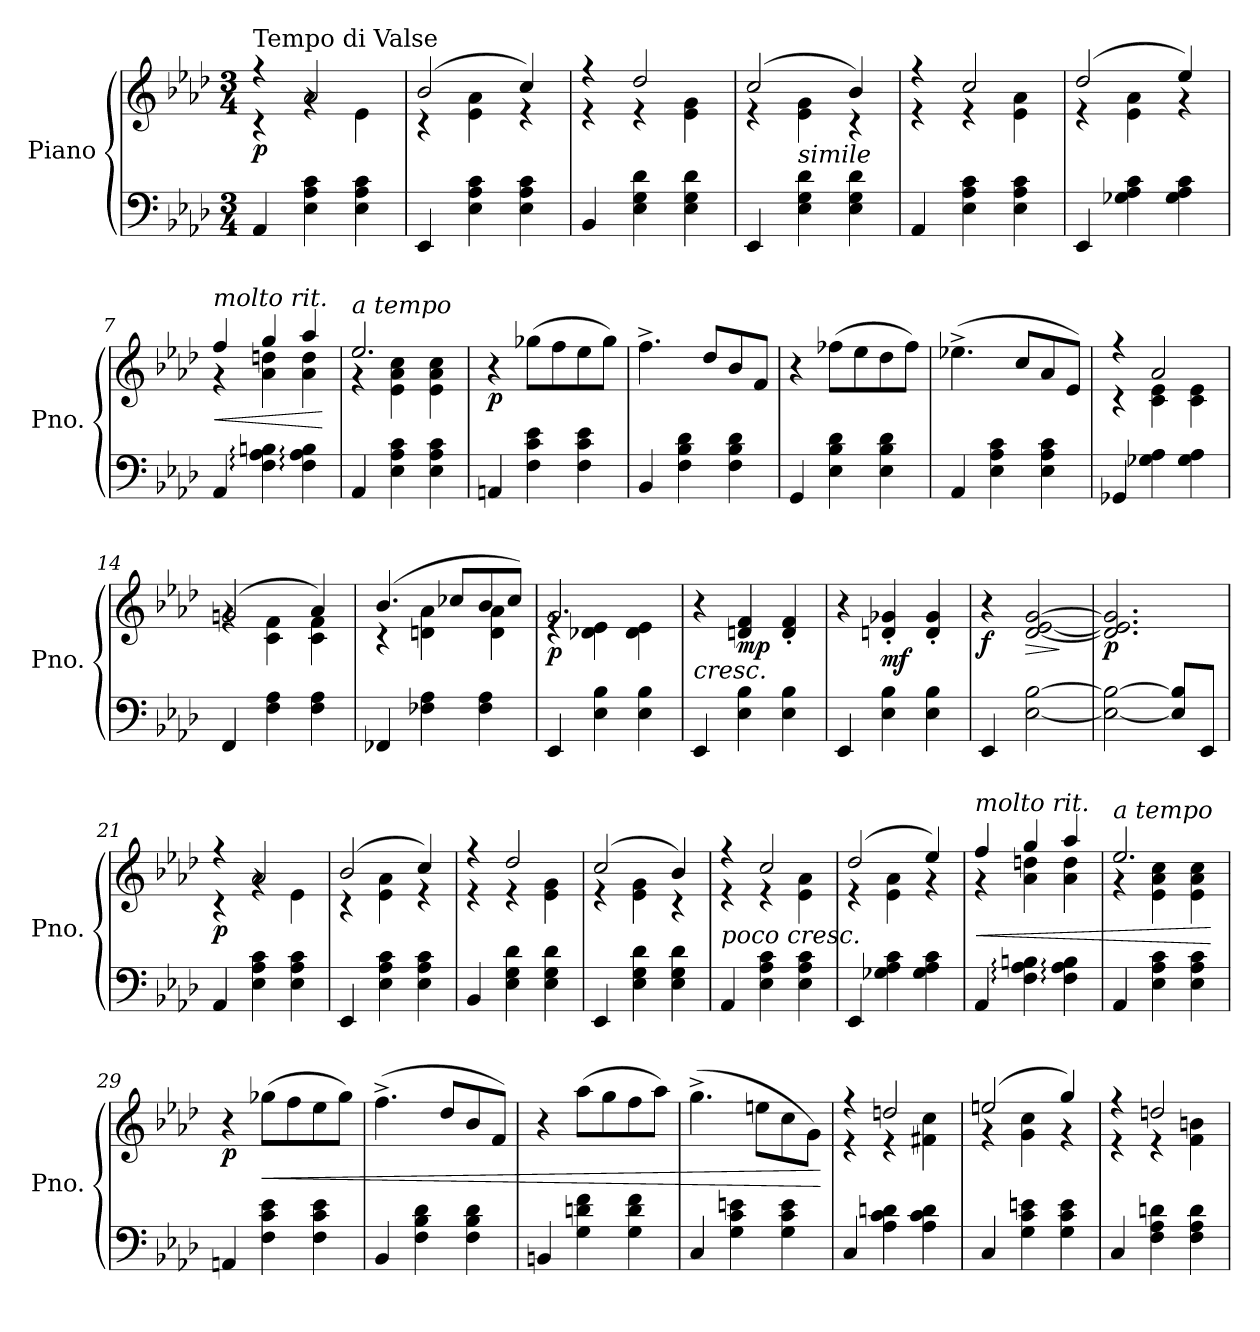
**kern	**kern	**dynam
*part1	*part1	*part1
*staff2	*staff1	*staff1/2
*I"Piano	*	*
*I'Pno.	*	*
*clefF4	*clefG2	*
*k[b-e-a-d-]	*k[b-e-a-d-]	*
*M3/4	*M3/4	*
*MM170	*MM170	*
=1	=1	=1
*	*^	*
!	!LO:TX:a:t=Tempo di Valse	!	!
!	!	!	!LO:DY:b
4AA-/	4r	4r	p
4E-\< 4A-\< 4c\<	2a-/	4rg	.
4E-\ 4A-\ 4c\	.	4e-\	.
=2	=2	=2	=2
4EE-/	(>2b-/	4r	.
4E-\ 4A-\ 4c\	.	4e-\ 4a-\	.
4E-\ 4A-\ 4c\	4cc/)	4r	.
=3	=3	=3	=3
4BB-/	4r	4r	.
4E-\ 4G\ 4d-\	2dd-/	4r	.
4E-\ 4G\ 4d-\	.	4e-\ 4g\	.
=4	=4	=4	=4
4EE-/	(>2cc/	4r	.
!	!	!LO:TX:b:i:t=simile	!
4E-\ 4G\ 4d-\	.	4e-\ 4g\	.
4E-\ 4G\ 4d-\	4b-/)	4r	.
=5	=5	=5	=5
4AA-/	4r	4r	.
4E-\< 4A-\< 4c\<	2cc/	4r	.
4E-\ 4A-\ 4c\	.	4e-\ 4a-\	.
=6	=6	=6	=6
4EE-/	(>2dd-/	4r	.
4G-X\< 4A-\< 4c\<	.	4e-\ 4a-\	.
4G-\ 4A-\ 4c\	4ee-/)	4r	.
!!LO:LB:g=z	!!
=7	=7	=7	=7
!	!LO:TX:a:i:t=molto rit.	!	!
!	!	!	!LO:HP:b
4AA-/	4ff/	4r	<
*	*MM158	*	*
4F\:< 4A-\:< 4Bn\:<	4gg/	4a-\: 4ddn\:	.
*	*MM153	*	*
4F\: 4A-\: 4B\:	4aa-/	4a-\: 4dd\:	.
*	*v	*v	*
.	.	[
=8	=8	=8
*	*MM170	*
*	*^	*
!	!LO:TX:a:i:t=a tempo	!	!
4AA-/	2.ee-/	4r	.
4E-\< 4A-\< 4c\<	.	4e-\ 4a-\ 4cc\	.
4E-\ 4A-\ 4c\	.	4e-\ 4a-\ 4cc\	.
=9	=9	=9	=9
!	!	!	!LO:DY:b
*	*v	*v	*
4AAn/	4r	p
4F\< 4c\< 4e-\<	(>8gg-X\L	.
.	8ff\	.
4F\ 4c\ 4e-\	8ee-\	.
.	8gg-\J)	.
=10	=10	=10
4BB-/	4.ff^\	.
4F\< 4B-\< 4d-\<	.	.
.	8dd-/L	.
4F\ 4B-\ 4d-\	8b-/	.
.	8f/J	.
=11	=11	=11
4GG/	4r	.
4E-\< 4B-\< 4d-\<	(>8ff-X\L	.
.	8ee-\	.
4E-\ 4B-\ 4d-\	8dd-\	.
.	8ff-\J)	.
!!LO:PB:g=z
=12	=12	=12
4AA-/	(>4.ee-X^\	.
4E-\< 4A-\< 4c\<	.	.
.	8cc/L	.
4E-\ 4A-\ 4c\	8a-/	.
.	8e-/J)	.
=13	=13	=13
*	*^	*
4GG-X/	4r	4r	.
4G-X\<< 4A-\<<	2a-/	4c\ 4e-\	.
4G-\ 4A-\	.	4c\ 4e-\	.
=14	=14	=14	=14
4FF/	(>2gn/	4rg	.
4F\<< 4A-\<<	.	4c\ 4f\	.
4F\ 4A-\	4a-/)	4c\ 4f\	.
=15	=15	=15	=15
4FF-X/	(>4.b-/	4r	.
4F-X\ 4A-\	.	4dn\ 4a-\	.
.	8cc-X/L	.	.
4F-\ 4A-\	8b-/	4d\ 4a-\	.
.	8cc-/J)	.	.
=16	=16	=16	=16
!	!	!	!LO:DY:b
4EE-/	2.g/	4re	p
4E-\<< 4B-\<<	.	4d-X\ 4e-\	.
4E-\ 4B-\	.	4d-\ 4e-\	.
=17	=17	=17	=17
!	!	!	!LO:HP:b
*	*v	*v	*
4EE-i/	4r	<
!	!	!LO:DY:b
4E-i\ 4B-i\	4dni/ 4fi/	mp
4E-i\ 4B-i\	4di/' 4fi/'	.
!!LO:LB:g=z
=18	=18	=18
4EE-i/	4r	.
!	!	!LO:DY:b
4E-i\ 4B-i\	4dni/' 4g-Xi/'	mf
4E-i\ 4B-i\	4di/' 4g-i/'	.
.	.	[
=19	=19	=19
!	!	!LO:DY:b
4EE-i/	4r	f
!	!	!LO:HP:b
[2E-i\ [2B-i\	[2d-i/ [2e-i/ [2gi/	>
.	.	]
=20	=20	=20
!	!	!LO:DY:b
2E-i\_ 2B-i\_	2.d-i/] 2.e-i/] 2.gi/]	p
8E-i/] 8B-i/]L	.	.
8EE-i/J	.	.
=21	=21	=21
*	*^	*
!	!	!	!LO:DY:b
4AA-/	4r	4r	p
4E-\< 4A-\< 4c\<	2a-/	4rg	.
4E-\ 4A-\ 4c\	.	4e-\	.
=22	=22	=22	=22
4EE-/	(>2b-/	4r	.
4E-\ 4A-\ 4c\	.	4e-\ 4a-\	.
4E-\ 4A-\ 4c\	4cc/)	4r	.
=23	=23	=23	=23
4BB-/	4r	4r	.
4E-\< 4G\< 4d-\<	2dd-/	4r	.
4E-\ 4G\ 4d-\	.	4e-\ 4g\	.
=24	=24	=24	=24
4EE-/	(>2cc/	4r	.
4E-\ 4G\ 4d-\	.	4e-\ 4g\	.
4E-\ 4G\ 4d-\	4b-/)	4r	.
=25	=25	=25	=25
!LO:TX:a:i:t=poco cresc.	!	!	!
4AA-/	4r	4r	.
4E-\ 4A-\ 4c\	2cc/	4r	.
4E-\ 4A-\ 4c\	.	4e-\ 4a-\	.
!!LO:LB:g=z	!!
=26	=26	=26	=26
4EE-/	(>2dd-/	4r	.
4G-X\< 4A-\< 4c\<	.	4e-\ 4a-\	.
4G-\ 4A-\ 4c\	4ee-/)	4r	.
=27	=27	=27	=27
!	!LO:TX:a:i:t=molto rit.	!	!
!	!	!	!LO:HP:b
4AA-/	4ff/	4r	<
*	*MM158	*	*
4F\: 4A-\: 4Bn\:	4gg/	4a-\: 4ddn\:	.
*	*MM153	*	*
4F\: 4A-\: 4B\:	4aa-/	4a-\: 4dd\:	.
=28	=28	=28	=28
*	*MM170	*	*
!	!LO:TX:a:i:t=a tempo	!	!
4AA-/	2.ee-/	4r	.
4E-\ 4A-\ 4c\	.	4e-\ 4a-\ 4cc\	.
4E-\ 4A-\ 4c\	.	4e-\ 4a-\ 4cc\	.
*	*v	*v	*
.	.	[
=29	=29	=29
!	!	!LO:DY:b
4AAn/	4r	p
!	!	!LO:HP:b
4F\< 4c\< 4e-\<	(>8gg-X\L	<
.	8ff\	.
4F\ 4c\ 4e-\	8ee-\	.
.	8gg-\J)	.
=30	=30	=30
4BB-/	(>4.ff^\	.
4F\< 4B-\< 4d-\<	.	.
.	8dd-/L	.
4F\ 4B-\ 4d-\	8b-/	.
.	8f/J)	.
=31	=31	=31
4BBn/	4r	.
4G\< 4dn\< 4f\<	(>8aa-\L	.
.	8gg\	.
4G\ 4d\ 4f\	8ff\	.
.	8aa-\J)	.
!!LO:PB:g=z
=32	=32	=32
4C/	(>4.gg^\	.
4G\< 4c\< 4en\<	.	.
.	8een\L	.
4G\ 4c\ 4e\	8cc\	.
.	8g\J)	.
.	.	[
=33	=33	=33
*	*^	*
4C/	4r	4r	.
4A-\< 4c\< 4dn\<	2ddn/	4r	.
4A-\ 4c\ 4d\	.	4f#X\ 4cc\	.
=34	=34	=34	=34
4C/	(>2een/	4r	.
4G\ 4c\ 4en\	.	4g\ 4cc\	.
4G\ 4c\ 4e\	4gg/)	4r	.
=35	=35	=35	=35
4C/	4r	4r	.
4F\< 4A-\< 4dn\<	2ddn/	4r	.
4F\ 4A-\ 4d\	.	4f\ 4bn\	.
*	*v	*v	*
=	=	=
*-	*-	*-
